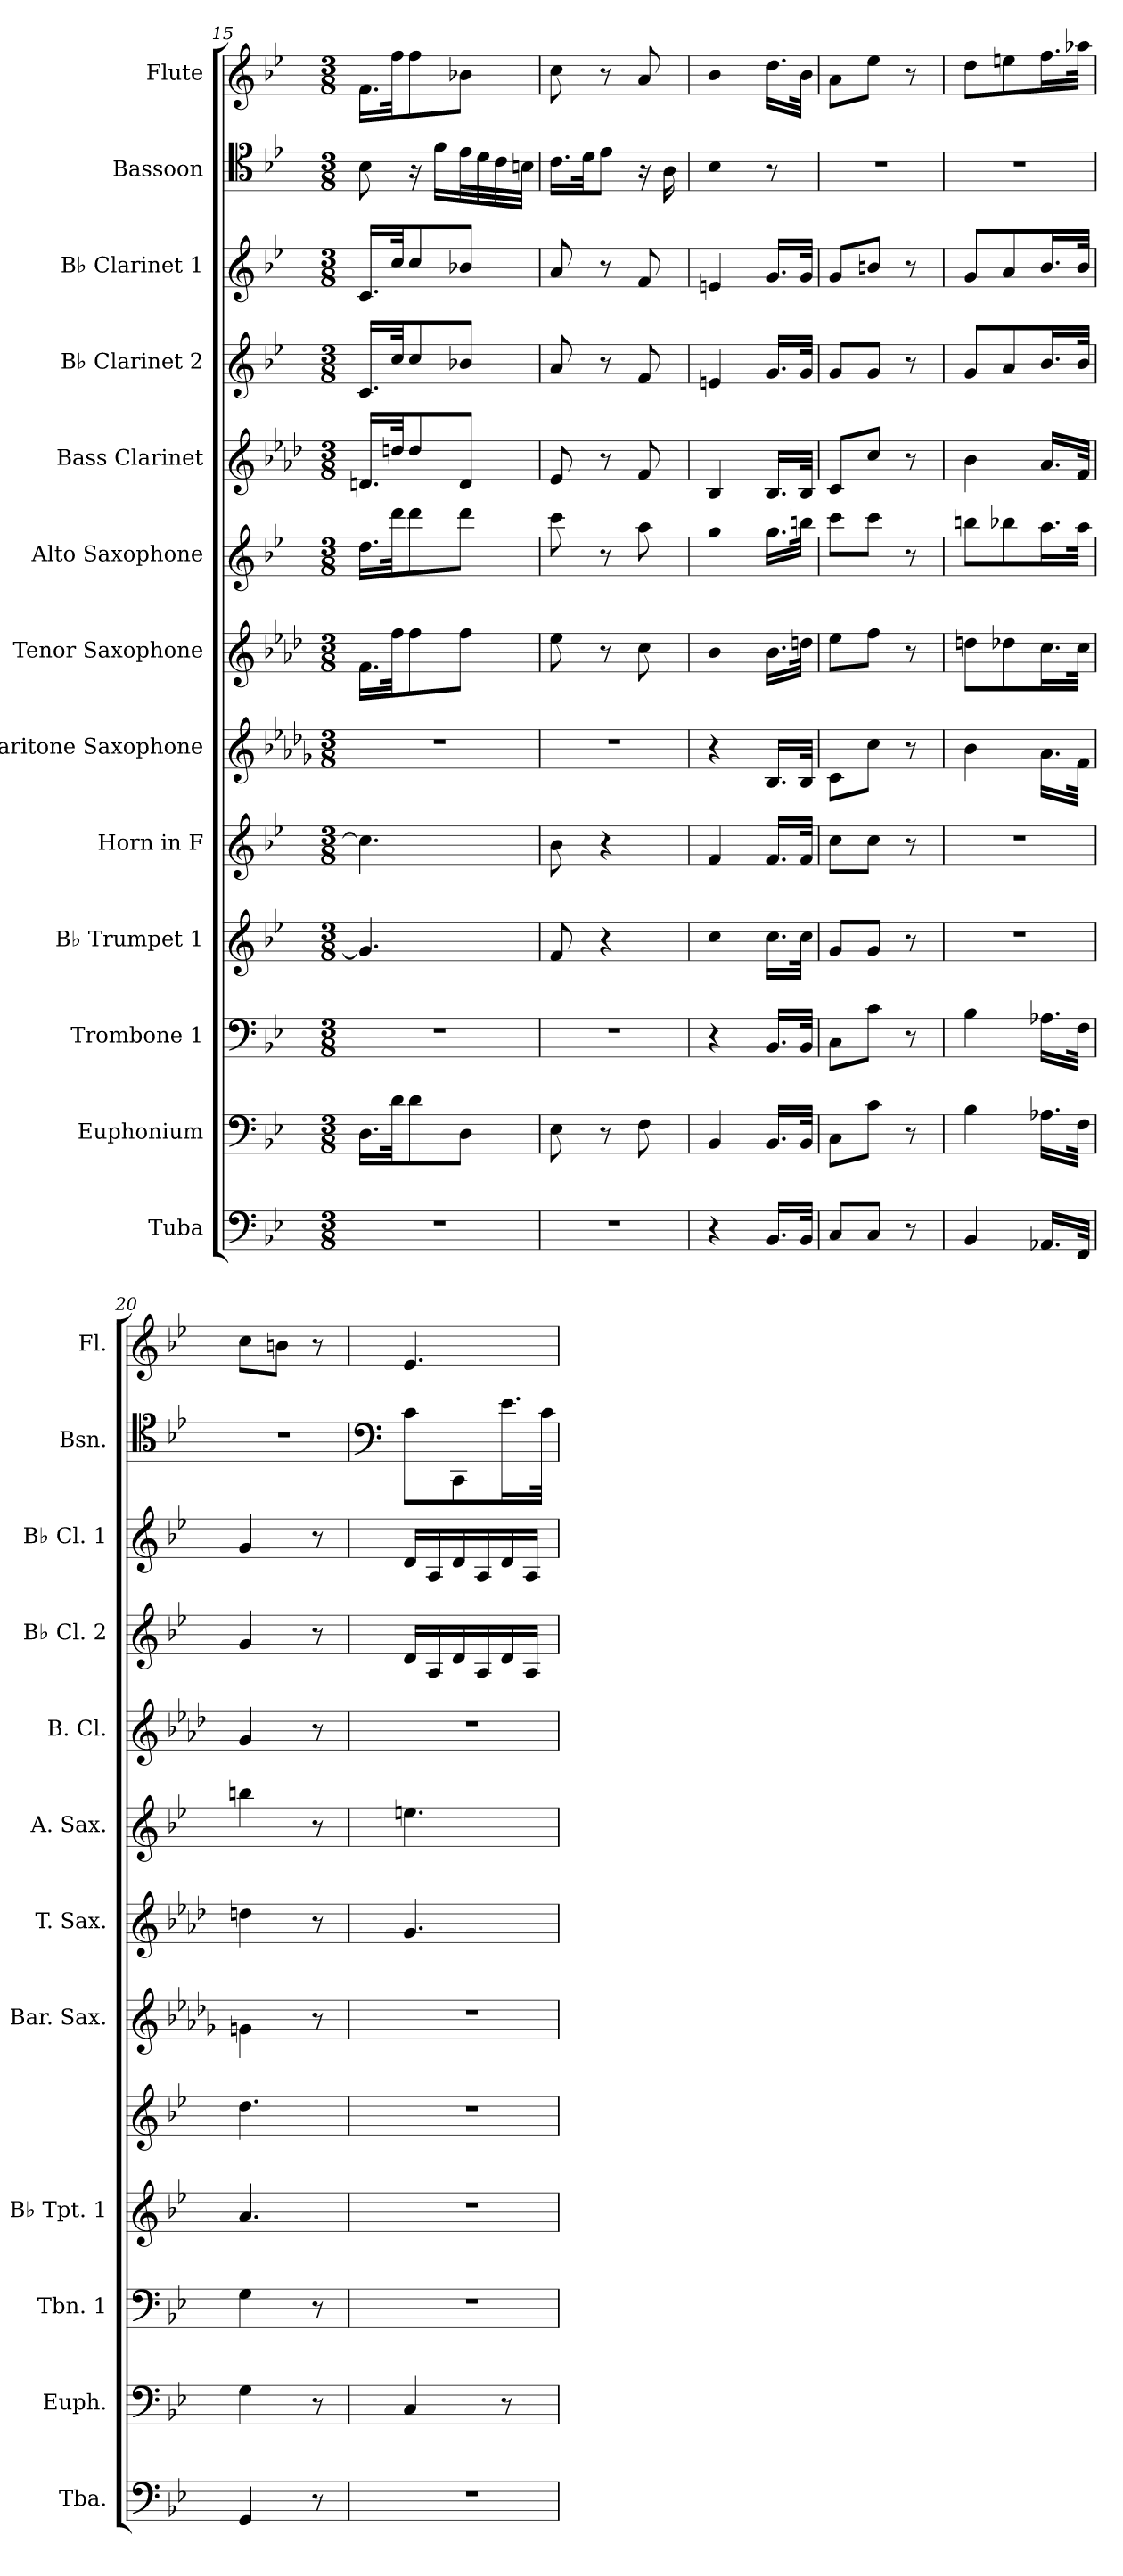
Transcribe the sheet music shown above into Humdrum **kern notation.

**kern	**kern	**kern	**kern	**kern	**kern	**kern	**kern	**kern	**kern	**kern	**kern	**kern
*part13	*part12	*part11	*part10	*part9	*part8	*part7	*part6	*part5	*part4	*part3	*part2	*part1
*staff13	*staff12	*staff11	*staff10	*staff9	*staff8	*staff7	*staff6	*staff5	*staff4	*staff3	*staff2	*staff1
*I"Tuba	*I"Euphonium	*I"Trombone 1	*I"B♭ Trumpet 1	*I"Horn in F	*I"Baritone Saxophone	*I"Tenor Saxophone	*I"Alto Saxophone	*I"Bass Clarinet	*I"B♭ Clarinet 2	*I"B♭ Clarinet 1	*I"Bassoon	*I"Flute
*I'Tba.	*I'Euph.	*I'Tbn. 1	*I'B♭ Tpt. 1	*	*I'Bar. Sax.	*I'T. Sax.	*I'A. Sax.	*I'B. Cl.	*I'B♭ Cl. 2	*I'B♭ Cl. 1	*I'Bsn.	*I'Fl.
*clefF4	*clefF4	*clefF4	*clefG2	*clefG2	*clefG2	*clefG2	*clefG2	*clefG2	*clefG2	*clefG2	*clefC4	*clefG2
*	*	*	*ITrd1c2	*ITrd4c7	*ITrd12c21	*ITrd8c14	*ITrd5c9	*ITrd8c14	*ITrd1c2	*ITrd1c2	*	*
*k[b-e-]	*k[b-e-]	*k[b-e-]	*k[b-e-a-d-]	*k[b-e-a-]	*k[b-e-a-d-g-]	*k[b-e-a-d-]	*k[b-e-a-d-g-]	*k[b-e-a-d-]	*k[b-e-a-d-]	*k[b-e-a-d-]	*k[b-e-]	*k[b-e-]
*M3/8	*M3/8	*M3/8	*M3/8	*M3/8	*M3/8	*M3/8	*M3/8	*M3/8	*M3/8	*M3/8	*M3/8	*M3/8
=15	=15	=15	=15	=15	=15	=15	=15	=15	=15	=15	=15	=15
4.r	16.D\LL	4.r	4.f/]	4.f\]	4.r	16.F\LL	16.f\LL	16.Dn/LL	16.B-/LL	16.B-/LL	8B-\	16.f\LL
.	32d\JK	.	.	.	.	32f\JK	32ff\JK	32dn/JK	32b-/JK	32b-/JK	.	32ff\JK
.	8d\	.	.	.	.	8f\	8ff\	8d/	8b-/	8b-/	16r	8ff\
.	.	.	.	.	.	.	.	.	.	.	16f\LL	.
.	8D\J	.	.	.	.	8f\J	8ff\J	8D/J	8a-X/J	8a-X/J	32e-\L	8b-X\J
.	.	.	.	.	.	.	.	.	.	.	32d\	.
.	.	.	.	.	.	.	.	.	.	.	32c\	.
.	.	.	.	.	.	.	.	.	.	.	32Bn\JJJ	.
=16	=16	=16	=16	=16	=16	=16	=16	=16	=16	=16	=16	=16
4.r	8E-\	4.r	8e-/	8e-\	4.r	8e-\	8ee-\	8E-/	8g/	8g/	16.c\LL	8cc\
.	.	.	.	.	.	.	.	.	.	.	32d\JK	.
.	8r	.	4r	4r	.	8r	8r	8r	8r	8r	8e-\J	8r
.	8F\	.	.	.	.	8c\	8cc\	8F/	8e-/	8e-/	16r	8a/
.	.	.	.	.	.	.	.	.	.	.	16A\	.
=17	=17	=17	=17	=17	=17	=17	=17	=17	=17	=17	=17	=17
4r	4BB-/	4r	4b-\	4B-/	4r	4B-\	4b-\	4BB-/	4dn/	4dn/	4B-\	4b-\
16.BB-/LL	16.BB-/LL	16.BB-/LL	16.b-\LL	16.B-/LL	16.BB-/LL	16.B-\LL	16.b-\LL	16.BB-/LL	16.f/LL	16.f/LL	8r	16.dd\LL
32BB-/JJk	32BB-/JJk	32BB-/JJk	32b-\JJk	32B-/JJk	32BB-/JJk	32dn\JJk	32ddn\JJk	32BB-/JJk	32f/JJk	32f/JJk	.	32b-\JJk
=18	=18	=18	=18	=18	=18	=18	=18	=18	=18	=18	=18	=18
8C/L	8C\L	8C\L	8f/L	8f\L	8C\L	8e-\L	8ee-\L	8C/L	8f/L	8f/L	4.r	8a\L
8C/J	8c\J	8c\J	8f/J	8f\J	8c\J	8f\J	8ee-\J	8c/J	8f/J	8an/J	.	8ee-\J
8r	8r	8r	8r	8r	8r	8r	8r	8r	8r	8r	.	8r
=19	=19	=19	=19	=19	=19	=19	=19	=19	=19	=19	=19	=19
4BB-/	4B-\	4B-\	4.r	4.r	4B-\	8dn\L	8ddn\L	4B-\	8f/L	8f/L	4.r	8dd\L
.	.	.	.	.	.	8d-X\	8dd-X\	.	8g/	8g/	.	8een\
16.AA-X/LL	16.A-X\LL	16.A-X\LL	.	.	16.A-\LL	16.c\L	16.cc\L	16.A-/LL	16.a-/L	16.a-/L	.	16.ff\L
32FF/JJk	32F\JJk	32F\JJk	.	.	32F\JJk	32c\JJk	32cc\JJk	32F/JJk	32a-/JJk	32a-/JJk	.	32aa-X\JJk
=20	=20	=20	=20	=20	=20	=20	=20	=20	=20	=20	=20	=20
4GG/	4G\	4G\	4.g/	4.g\	4Gn\	4dn\	4ddn\	4G/	4f/	4f/	4.r	8cc\L
.	.	.	.	.	.	.	.	.	.	.	.	8bn\J
8r	8r	8r	.	.	8r	8r	8r	8r	8r	8r	.	8r
!!LO:PB:g=z
=21	=21	=21	=21	=21	=21	=21	=21	=21	=21	=21	=21	=21
*	*	*	*	*	*	*	*	*	*	*	*clefF4	*
4.r	4C/	4.r	4.r	4.r	4.r	4.G/	4.gn\	4.r	16c/LL	16c/LL	8c\L	4.e-/
.	.	.	.	.	.	.	.	.	16G/	16G/	.	.
.	.	.	.	.	.	.	.	.	16c/	16c/	8CC\	.
.	.	.	.	.	.	.	.	.	16G/	16G/	.	.
.	8r	.	.	.	.	.	.	.	16c/	16c/	16.e-\L	.
.	.	.	.	.	.	.	.	.	16G/JJ	16G/JJ	.	.
.	.	.	.	.	.	.	.	.	.	.	32c\JJk	.
=	=	=	=	=	=	=	=	=	=	=	=	=
*-	*-	*-	*-	*-	*-	*-	*-	*-	*-	*-	*-	*-
